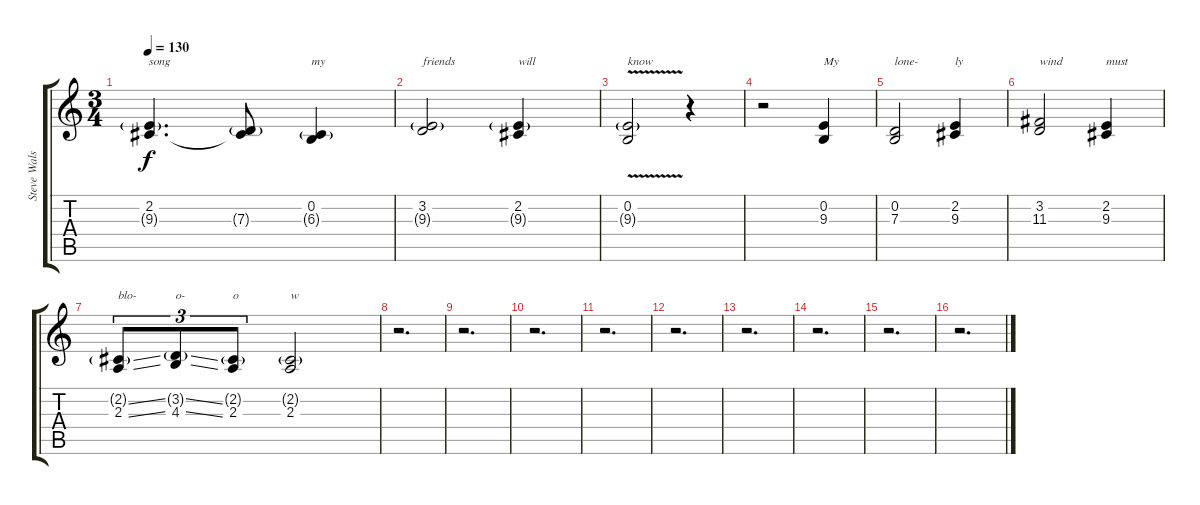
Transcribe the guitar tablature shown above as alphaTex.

\track ("Steve Walsh (Vocals)" "Steve Wals") {instrument voiceoohs}
\staff {score tabs}
\tuning (E4 B3 G3 D3 A2 E2) {hide}
\ts (3 4)
\tempo 130
\clef g2
\ks c
(2.2 9.3{g}).4{d txt "song" dy f} (2.2{t} 7.3{g}).8 (0.2 6.3{g}).4{txt "my"} |
(3.2 9.3{g}).2{txt "friends"} (2.2 9.3{g}).4{txt "will"} |
(0.2{v} 9.3{g}).2{txt "know"} r.4 |
r.2 (0.2 9.3).4{txt "My"} |
(0.2 7.3).2{txt "lone-"} (2.2 9.3).4{txt "ly"} |
(3.2 11.3).2{txt "wind"} (2.2 9.3).4{txt "must"} |
(2.2{ss g} 2.3{ss}).8{tu (3 2) txt "blo-"} (3.2{ss g} 4.3{ss}).8{tu (3 2) txt "o-"} (2.2{g} 2.3).8{tu (3 2) txt "o"} (2.2{g} 2.3).2{txt "w"} |
r.2{d} |
r.2{d} |
r.2{d} |
r.2{d} |
r.2{d} |
r.2{d} |
r.2{d} |
r.2{d} |
r.2{d}
